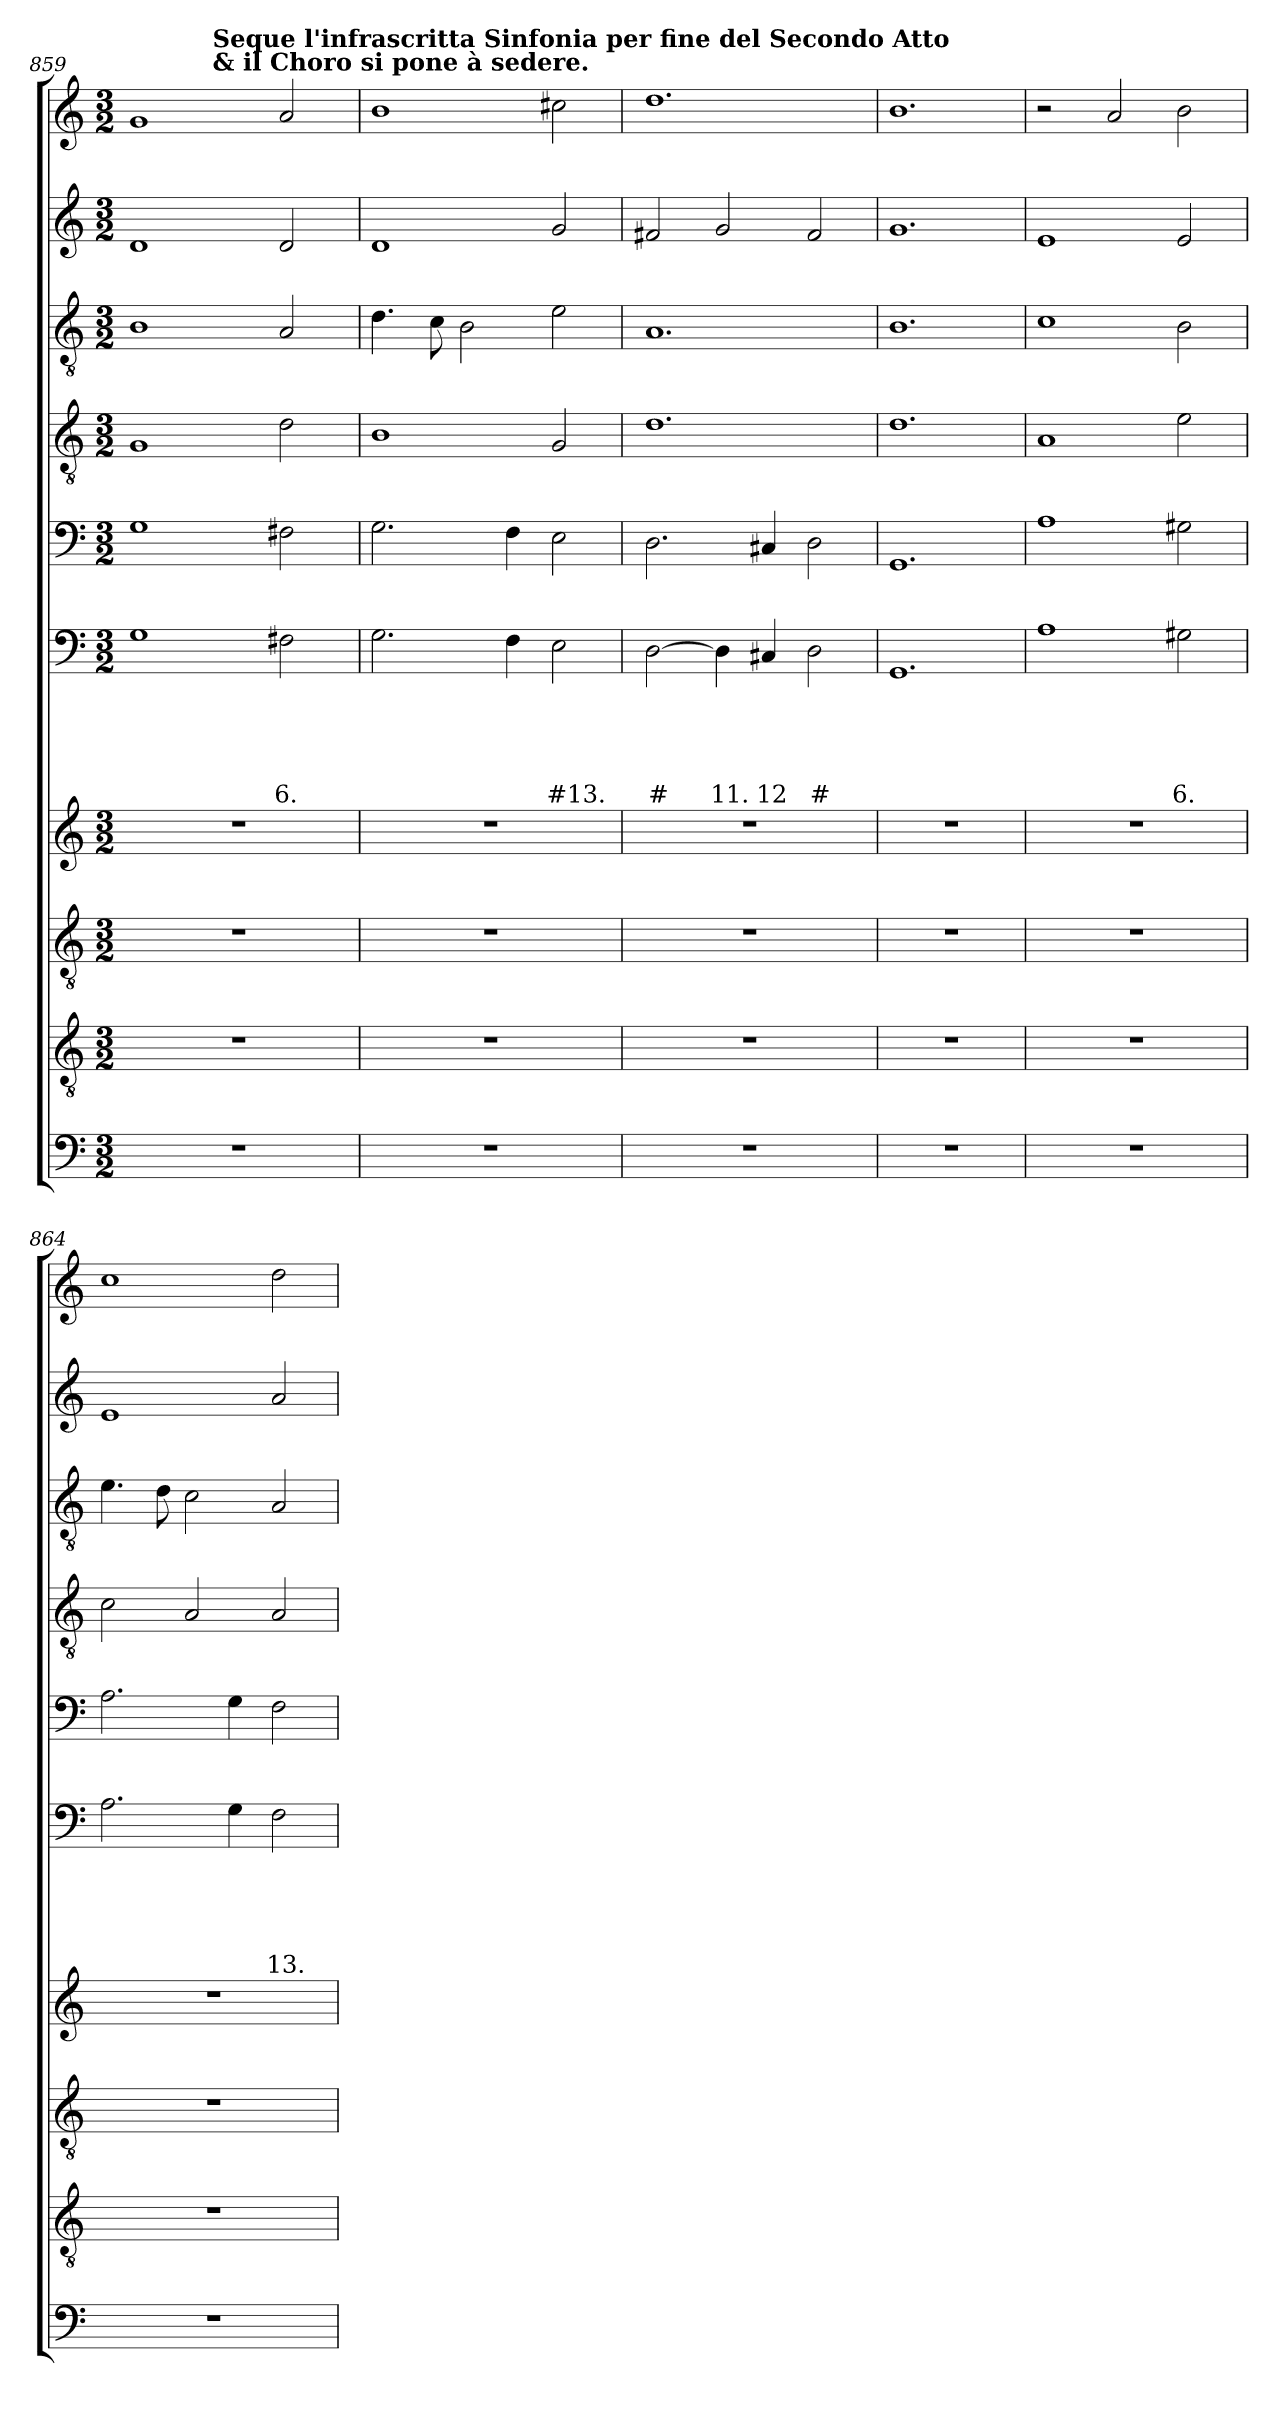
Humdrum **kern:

**kern	**kern	**kern	**kern	**kern	**text	**text	**text	**text	**text	**kern	**kern	**kern	**kern	**kern
*part10	*part9	*part8	*part7	*part6	*part6	*part6	*part6	*part6	*part6	*part5	*part4	*part3	*part2	*part1
*staff10	*staff9	*staff8	*staff7	*staff6	*staff6	*staff6	*staff6	*staff6	*staff6	*staff5	*staff4	*staff3	*staff2	*staff1
!!LO:PB:g=z
*clefF4	*clefGv2	*clefGv2	*clefG2	*clefF4	*	*	*	*	*	*clefF4	*clefGv2	*clefGv2	*clefG2	*clefG2
*k[]	*k[]	*k[]	*k[]	*k[]	*	*	*	*	*	*k[]	*k[]	*k[]	*k[]	*k[]
*C:	*C:	*C:	*C:	*C:	*	*	*	*	*	*C:	*C:	*C:	*C:	*C:
*M3/2	*M3/2	*M3/2	*M3/2	*M3/2	*	*	*	*	*	*M3/2	*M3/2	*M3/2	*M3/2	*M3/2
=859	=859	=859	=859	=859	=859	=859	=859	=859	=859	=859	=859	=859	=859	=859
*	*	*	*	*	*	*	*	*	*	*	*	*	*	*^
1.r	1.r	1.r	1.r	1G	.	.	.	.	.	1G	1G	1B	1d	1g	2ryy
.	.	.	.	.	.	.	.	.	.	.	.	.	.	.	32ryy
!	!	!	!	!	!	!	!	!	!	!	!	!	!	!	!LO:TX:a:B:t=Seque l'infrascritta Sinfonia per fine del Secondo Atto\n& il Choro si pone à sedere.
.	.	.	.	.	.	.	.	.	.	.	.	.	.	.	2ryy
.	.	.	.	2F#X\	.	.	.	.	6.	2F#X\	2d\	2A/	2d/	2a/	.
.	.	.	.	.	.	.	.	.	.	.	.	.	.	.	4...ryy
*	*	*	*	*	*	*	*	*	*	*	*	*	*	*v	*v
=860	=860	=860	=860	=860	=860	=860	=860	=860	=860	=860	=860	=860	=860	=860
1.r	1.r	1.r	1.r	2.G\	.	.	.	.	.	2.G\	1B	4.d\	1d	1b
.	.	.	.	.	.	.	.	.	.	.	.	8c\	.	.
.	.	.	.	.	.	.	.	.	.	.	.	2B\	.	.
.	.	.	.	4F\	.	.	.	.	.	4F\	.	.	.	.
.	.	.	.	2E\	.	.	.	.	#13.	2E\	2G/	2e\	2g/	2cc#X\
=861	=861	=861	=861	=861	=861	=861	=861	=861	=861	=861	=861	=861	=861	=861
1.r	1.r	1.r	1.r	[2D\	.	.	.	.	#	2.D\	1.d	1.A	2f#X/	1.dd
.	.	.	.	4D\]	.	.	.	.	11.	.	.	.	2g/	.
.	.	.	.	4C#X/	.	.	.	.	12	4C#X/	.	.	.	.
.	.	.	.	2D\	.	.	.	.	#	2D\	.	.	2f#/	.
=862	=862	=862	=862	=862	=862	=862	=862	=862	=862	=862	=862	=862	=862	=862
1.r	1.r	1.r	1.r	1.GG	.	.	.	.	.	1.GG	1.d	1.B	1.g	1.b
=863	=863	=863	=863	=863	=863	=863	=863	=863	=863	=863	=863	=863	=863	=863
1.r	1.r	1.r	1.r	1A	.	.	.	.	.	1A	1A	1c	1e	2r
.	.	.	.	.	.	.	.	.	.	.	.	.	.	2a/
.	.	.	.	2G#X\	.	.	.	.	6.	2G#X\	2e\	2B\	2e/	2b\
=864	=864	=864	=864	=864	=864	=864	=864	=864	=864	=864	=864	=864	=864	=864
1.r	1.r	1.r	1.r	2.A\	.	.	.	.	.	2.A\	2c\	4.e\	1e	1cc
.	.	.	.	.	.	.	.	.	.	.	.	8d\	.	.
.	.	.	.	.	.	.	.	.	.	.	2A/	2c\	.	.
.	.	.	.	4G\	.	.	.	.	.	4G\	.	.	.	.
.	.	.	.	2F\	.	.	.	.	13.	2F\	2A/	2A/	2a/	2dd\
=	=	=	=	=	=	=	=	=	=	=	=	=	=	=
*-	*-	*-	*-	*-	*-	*-	*-	*-	*-	*-	*-	*-	*-	*-
